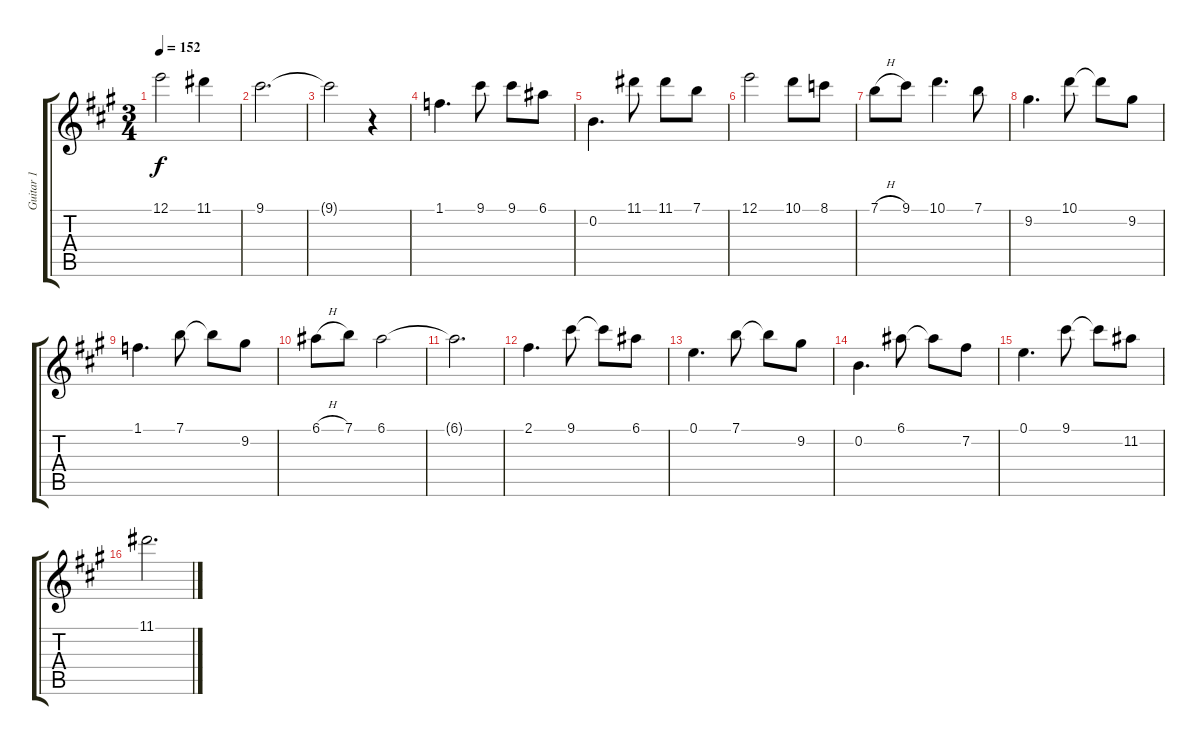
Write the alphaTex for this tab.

\track ("Guitar 1" "Guitar 1") {instrument acousticguitarnylon}
\staff {score tabs}
\tuning (E4 B3 G3 D3 A2 E2) {hide}
\ts (3 4)
\tempo 152
\clef g2
\ks a
12.1.2{dy f} 11.1.4 |
9.1.2{d} |
9.1{t}.2 r.4 |
1.1.4{d} 9.1.8 9.1.8 6.1.8 |
0.2.4{d} 11.1.8 11.1.8 7.1.8 |
12.1.2 10.1.8 8.1.8 |
7.1{h}.8 9.1.8 10.1.4{d} 7.1.8 |
9.2.4{d} 10.1.8 10.1{t}.8 9.2.8 |
1.1.4{d} 7.1.8 7.1{t}.8 9.2.8 |
6.1{h}.8 7.1.8 6.1.2 |
6.1{t}.2{d} |
2.1.4{d} 9.1.8 9.1{t}.8 6.1.8 |
0.1.4{d} 7.1.8 7.1{t}.8 9.2.8 |
0.2.4{d} 6.1.8 6.1{t}.8 7.2.8 |
0.1.4{d} 9.1.8 9.1{t}.8 11.2.8 |
11.1.2{d}
